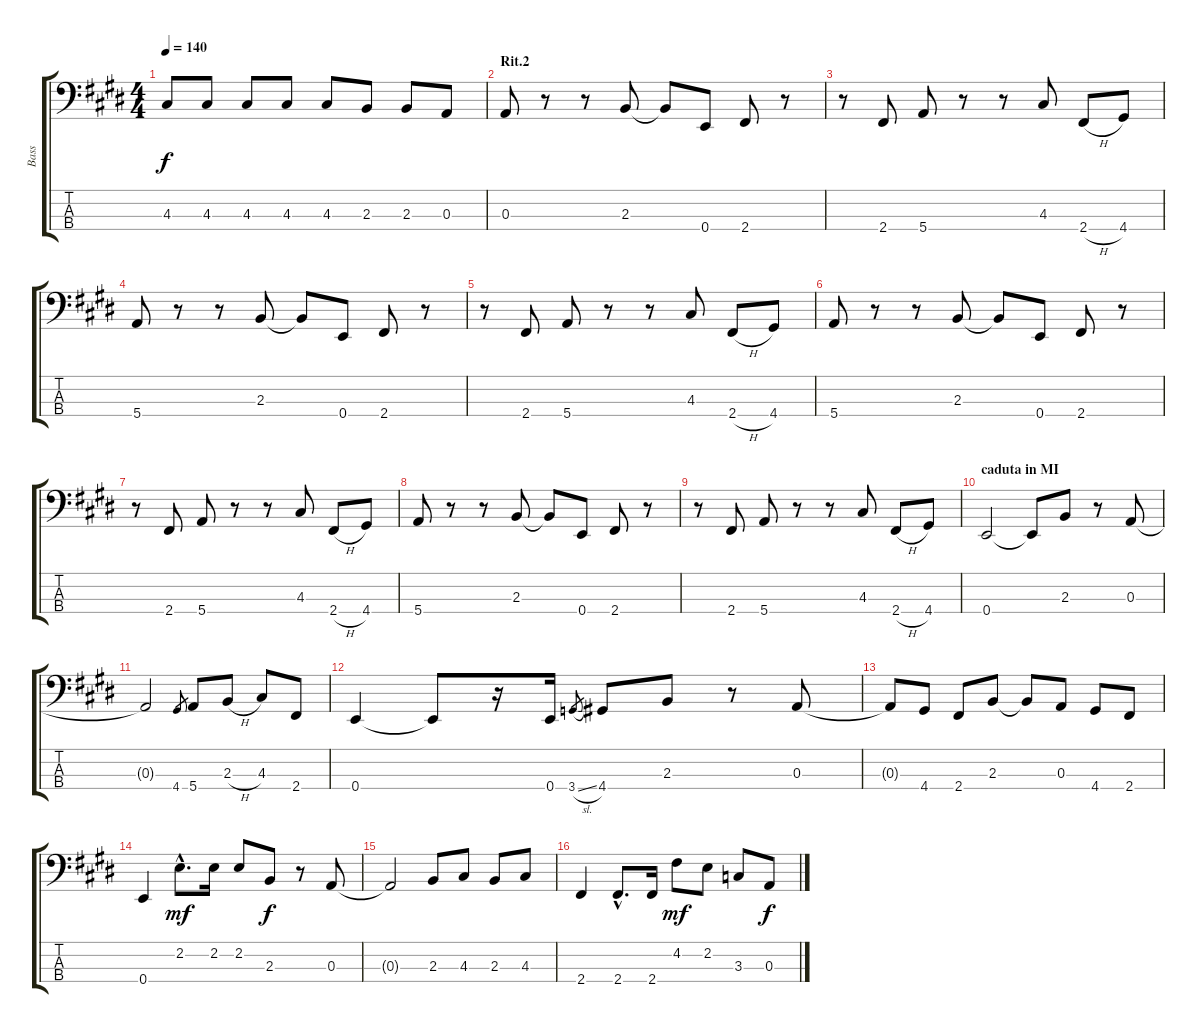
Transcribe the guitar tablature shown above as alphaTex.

\track ("Bass" "Bass") {instrument electricbassfinger}
\staff {score tabs}
\tuning (G2 D2 A1 E1) {hide}
\ts (4 4)
\tempo 140
\clef f4
\ks c#minor
4.3{t}.8{dy f} 4.3.8 4.3.8 4.3.8 4.3.8 2.3.8 2.3.8 0.3.8 |
\section ("" "Rit.2")
0.3.8 r.8 r.8 2.3.8 2.3{t}.8 0.4.8 2.4.8 r.8 |
r.8 2.4.8 5.4.8 r.8 r.8 4.3.8 2.4{h}.8 4.4.8 |
5.4.8 r.8 r.8 2.3.8 2.3{t}.8 0.4.8 2.4.8 r.8 |
r.8 2.4.8 5.4.8 r.8 r.8 4.3.8 2.4{h}.8 4.4.8 |
5.4.8 r.8 r.8 2.3.8 2.3{t}.8 0.4.8 2.4.8 r.8 |
r.8 2.4.8 5.4.8 r.8 r.8 4.3.8 2.4{h}.8 4.4.8 |
5.4.8 r.8 r.8 2.3.8 2.3{t}.8 0.4.8 2.4.8 r.8 |
r.8 2.4.8 5.4.8 r.8 r.8 4.3.8 2.4{h}.8 4.4.8 |
\section ("" "caduta in MI")
0.4.2 0.4{t}.8 2.3.8 r.8 0.3.8 |
0.3{t}.2 4.4.8{gr} 5.4.8 2.3{h}.8 4.3.8 2.4.8 |
0.4.4 0.4{t}.8 r.16 0.4.16 3.4{sl}.8{gr} 4.4.8 2.3.8 r.8 0.3.8 |
0.3{t}.8 4.4.8 2.4.8 2.3.8 2.3{t}.8 0.3.8 4.4.8 2.4.8 |
0.4.4 2.2{hac}.8{d dy mf} 2.2.16 2.2.8 2.3.8{dy f} r.8 0.3.8 |
0.3{t}.2 2.3.8 4.3.8 2.3.8 4.3.8 |
2.4.4 2.4{hac}.8{d} 2.4.16 4.2.8{dy mf} 2.2.8 3.3.8 0.3.8{dy f}
